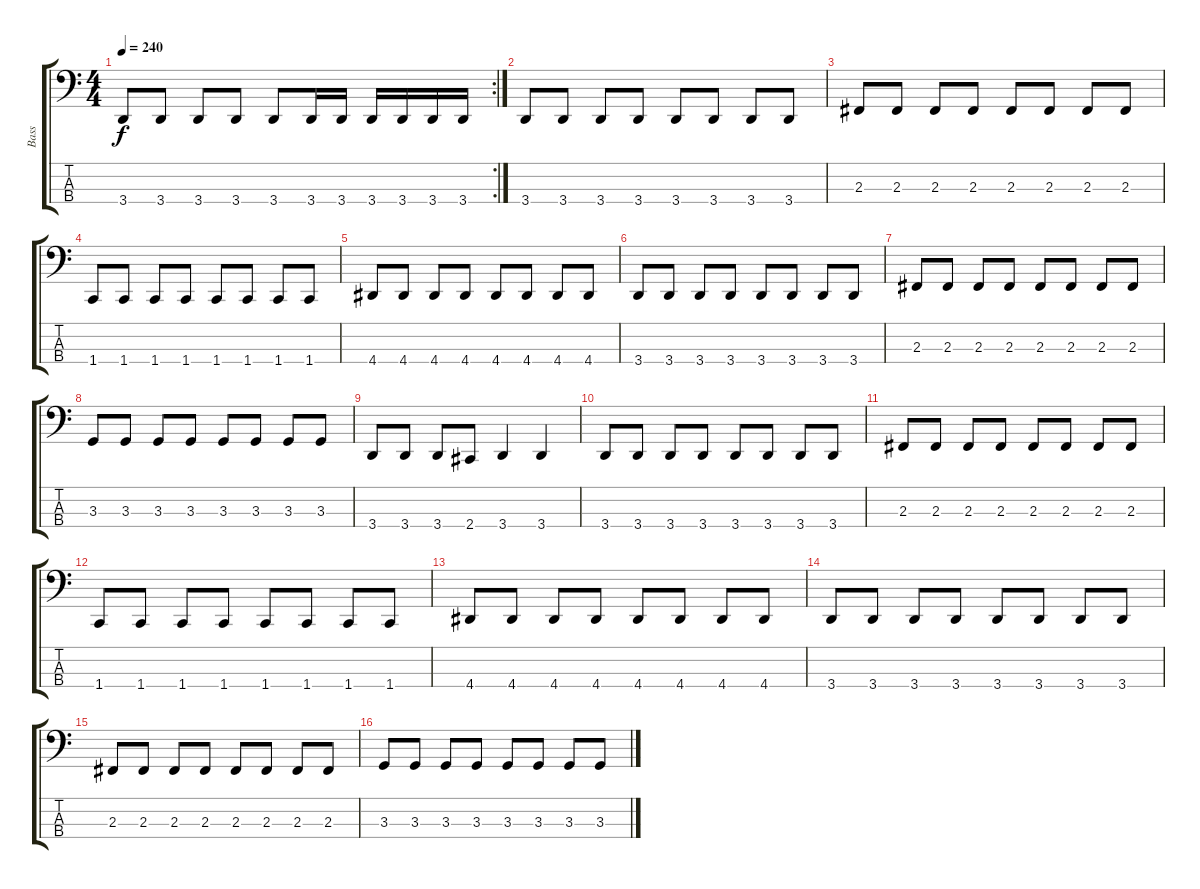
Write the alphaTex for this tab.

\track ("Bass" "Bass") {instrument electricbasspick}
\staff {score tabs}
\tuning (D2 A1 E1 B0) {hide}
\rc 2
\ts (4 4)
\tempo 240
\clef f4
\ks c
3.4.8{dy f} 3.4.8 3.4.8 3.4.8 3.4.8 3.4.16 3.4.16 3.4.16 3.4.16 3.4.16 3.4.16 |
3.4.8 3.4.8 3.4.8 3.4.8 3.4.8 3.4.8 3.4.8 3.4.8 |
2.3.8 2.3.8 2.3.8 2.3.8 2.3.8 2.3.8 2.3.8 2.3.8 |
1.4.8 1.4.8 1.4.8 1.4.8 1.4.8 1.4.8 1.4.8 1.4.8 |
4.4.8 4.4.8 4.4.8 4.4.8 4.4.8 4.4.8 4.4.8 4.4.8 |
3.4.8 3.4.8 3.4.8 3.4.8 3.4.8 3.4.8 3.4.8 3.4.8 |
2.3.8 2.3.8 2.3.8 2.3.8 2.3.8 2.3.8 2.3.8 2.3.8 |
3.3.8 3.3.8 3.3.8 3.3.8 3.3.8 3.3.8 3.3.8 3.3.8 |
3.4.8 3.4.8 3.4.8 2.4.8 3.4.4 3.4.4 |
3.4.8 3.4.8 3.4.8 3.4.8 3.4.8 3.4.8 3.4.8 3.4.8 |
2.3.8 2.3.8 2.3.8 2.3.8 2.3.8 2.3.8 2.3.8 2.3.8 |
1.4.8 1.4.8 1.4.8 1.4.8 1.4.8 1.4.8 1.4.8 1.4.8 |
4.4.8 4.4.8 4.4.8 4.4.8 4.4.8 4.4.8 4.4.8 4.4.8 |
3.4.8 3.4.8 3.4.8 3.4.8 3.4.8 3.4.8 3.4.8 3.4.8 |
2.3.8 2.3.8 2.3.8 2.3.8 2.3.8 2.3.8 2.3.8 2.3.8 |
3.3.8 3.3.8 3.3.8 3.3.8 3.3.8 3.3.8 3.3.8 3.3.8
